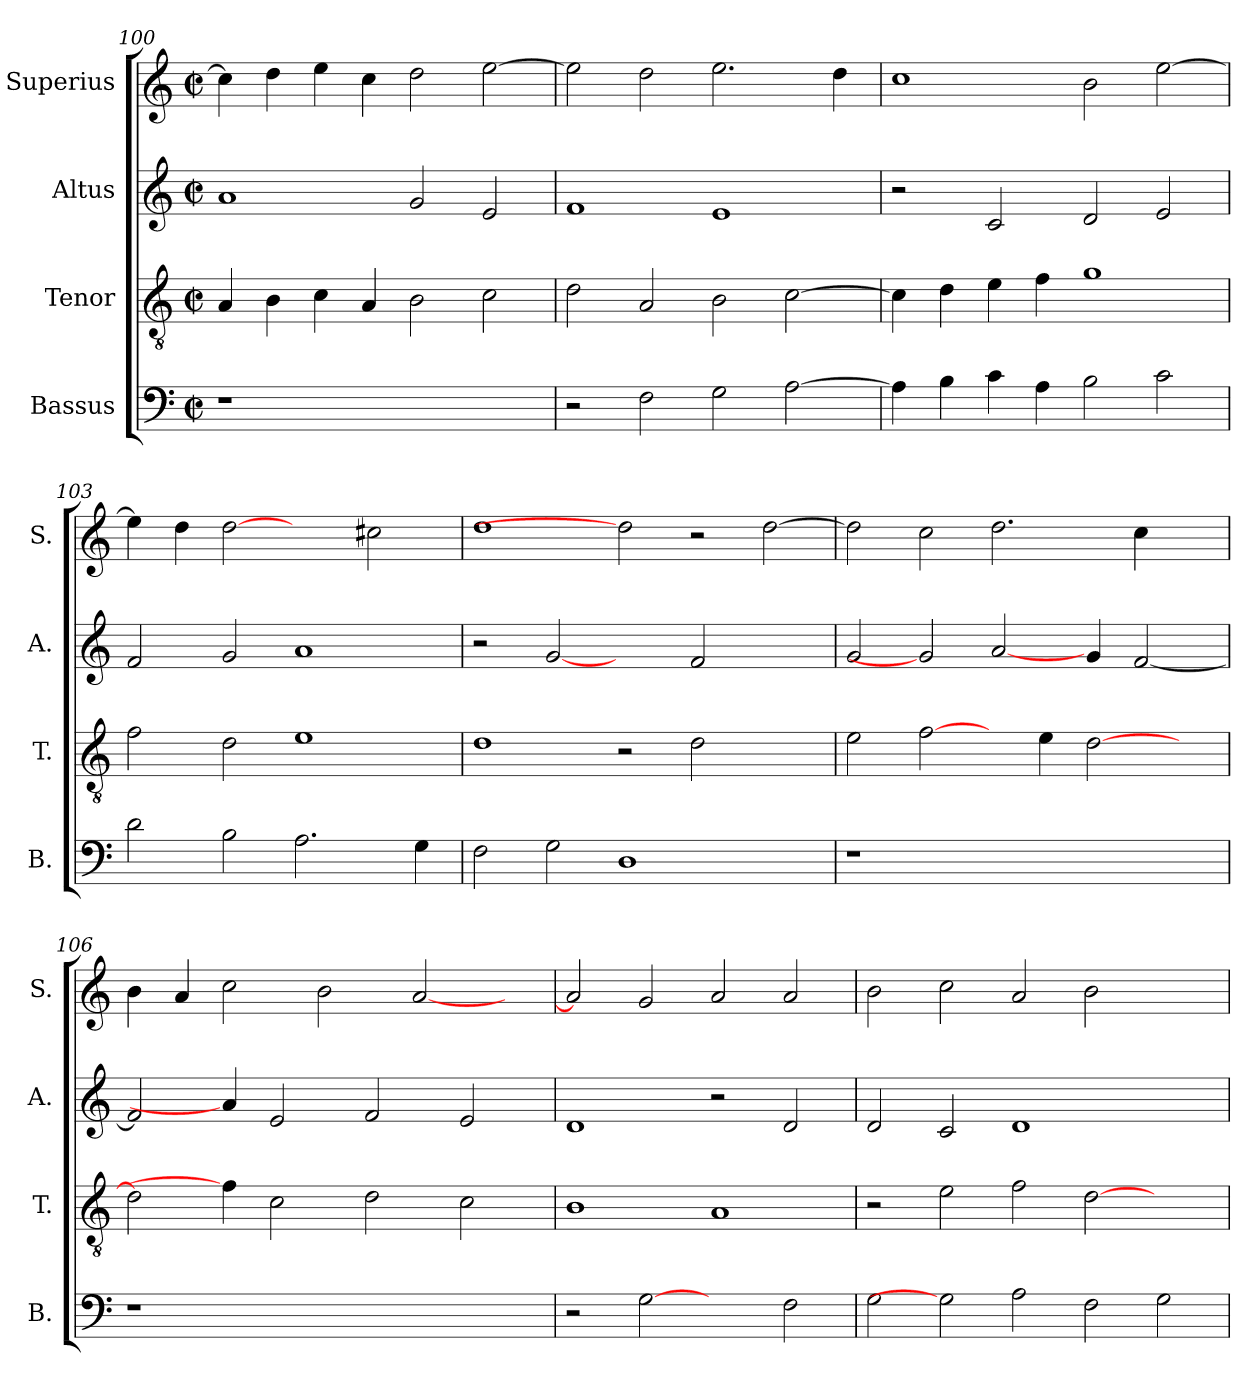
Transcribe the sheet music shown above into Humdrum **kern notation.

**kern	**kern	**kern	**kern
*part4	*part3	*part2	*part1
*staff4	*staff3	*staff2	*staff1
*I"Bassus	*I"Tenor	*I"Altus	*I"Superius
*I'B.	*I'T.	*I'A.	*I'S.
*clefF4	*clefGv2	*clefG2	*clefG2
*	*ITrd7c12	*	*
*k[]	*k[]	*k[]	*k[]
*C:	*C:	*C:	*C:
*M2/2	*M2/2	*M2/2	*M2/2
*met(c|)	*met(c|)	*met(c|)	*met(c|)
=100	=100	=100	=100
!LO:N:vis=1	!	!	!
1r	4AAi/	1ai	4cci\]
.	4BBi\	.	4ddi\
.	4Ci\	.	4eei\
.	4AAi/	.	4cci\
1ryy	2BBi\	2gi/	2ddi\
.	2Ci\	2ei/	[>2eei\
!!LO:PB:g=z
=101	=101	=101	=101
2r	2Di\	1fi	2eei\]
2Fi\	2AAi/	.	2ddi\
2Gi\	2BBi\	1ei	2.eei\
[>2Ai\	[>2Ci\	.	.
.	.	.	4ddi\
=102	=102	=102	=102
4Ai\]	4Ci\]	2r	1cci
4Bi\	4Di\	.	.
4ci\	4Ei\	2ci/	.
4Ai\	4Fi\	.	.
2Bi\	1Gi	2di/	2bi\
2ci\	.	2ei/	[>2eei\
=103	=103	=103	=103
2di\	2Fi\	2fi/	4eei\]
.	.	.	4ddi\
2Bi\	2Di\	2gi/	[2ddi
2.Ai\	1Ei	1ai	2ryy
.	.	.	2cc#Xi\
4Gi\	.	.	.
=104	=104	=104	=104
2Fi\	1Di	2r	1ddi
2Gi\	.	[2gi	.
1Di	2r	2ryy	2ddi]
.	2Di\	2fi/	2r
2ryy	2ryy	2ryy	[>2ddi\
=105	=105	=105	=105
!LO:N:vis=1	!	!	!
1r	2Ei\	2gi/	2ddi\]
.	[2Fi\	2gi]	2cci\
1ryy	4ryy	[2ai/	2.ddi\
.	4Ei\	.	.
.	[>2Di\	4gi/	.
.	.	[<2fi/	4cci\
4ryy	4ryy	.	4ryy
!!LO:LB:g=z
=106	=106	=106	=106
!LO:N:vis=1	!	!	!
1r	2Di\]	2fi/]	4bi\
.	.	.	4ai/
.	4Fi\]	4ai/]	2cci\
.	2Ci\	2ei/	.
1ryy	.	.	2bi\
.	2Di\	2fi/	.
.	.	.	[<2ai/
.	2Ci\	2ei/	.
4ryy	.	.	4ryy
=107	=107	=107	=107
2r	1BBi	1di	2ai/]
[2Gi	.	.	2gi/
2ryy	1AAi	2r	2ai/
2Fi\	.	2di/	2ai/
=108	=108	=108	=108
2Gi\	2r	2di/	2bi\
2Gi]	2Ei\	2ci/	2cci\
2Ai\	2Fi\	1di	2ai/
2Fi\	[>2Di\	.	2bi\
2Gi\	2ryy	2ryy	2ryy
=	=	=	=
*-	*-	*-	*-
